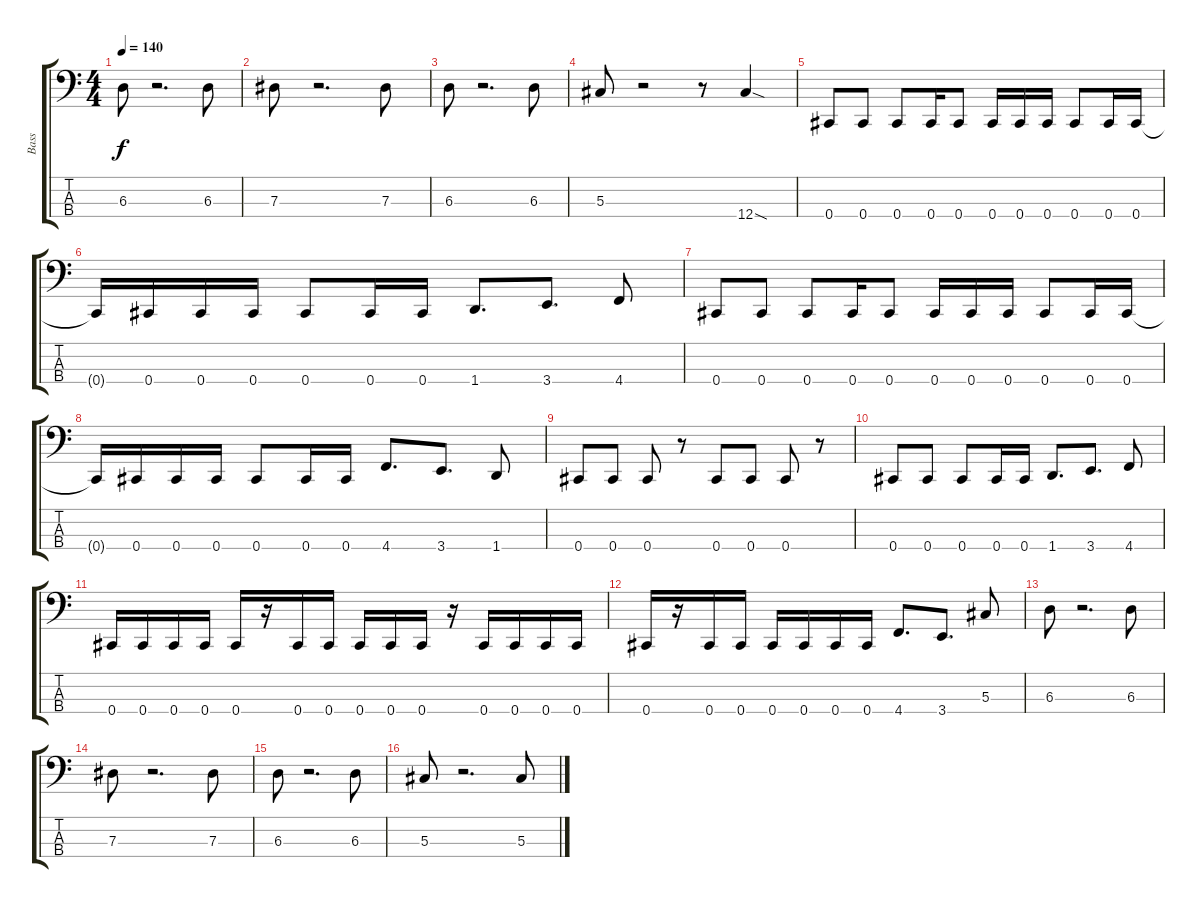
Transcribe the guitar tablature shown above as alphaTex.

\track ("Bass" "Bass") {instrument electricbasspick}
\staff {score tabs}
\tuning (Gb2 Db2 Ab1 Db1) {hide}
\ts (4 4)
\tempo 140
\clef f4
\ks c
6.3.8{dy f} r.2{d} 6.3.8 |
7.3.8 r.2{d} 7.3.8 |
6.3.8 r.2{d} 6.3.8 |
5.3.8 r.2 r.8 12.4{sod}.4 |
0.4.8 0.4.8 0.4.8 0.4.16 0.4.8 0.4.16 0.4.16 0.4.16 0.4.8 0.4.16 0.4.16 |
0.4{t}.16 0.4.16 0.4.16 0.4.16 0.4.8 0.4.16 0.4.16 1.4.8{d} 3.4.8{d} 4.4.8 |
0.4.8 0.4.8 0.4.8 0.4.16 0.4.8 0.4.16 0.4.16 0.4.16 0.4.8 0.4.16 0.4.16 |
0.4{t}.16 0.4.16 0.4.16 0.4.16 0.4.8 0.4.16 0.4.16 4.4.8{d} 3.4.8{d} 1.4.8 |
0.4.8 0.4.8 0.4.8 r.8 0.4.8 0.4.8 0.4.8 r.8 |
0.4.8 0.4.8 0.4.8 0.4.16 0.4.16 1.4.8{d} 3.4.8{d} 4.4.8 |
0.4.16 0.4.16 0.4.16 0.4.16 0.4.16 r.16 0.4.16 0.4.16 0.4.16 0.4.16 0.4.16 r.16 0.4.16 0.4.16 0.4.16 0.4.16 |
0.4.16 r.16 0.4.16 0.4.16 0.4.16 0.4.16 0.4.16 0.4.16 4.4.8{d} 3.4.8{d} 5.3.8 |
6.3.8 r.2{d} 6.3.8 |
7.3.8 r.2{d} 7.3.8 |
6.3.8 r.2{d} 6.3.8 |
5.3.8 r.2{d} 5.3.8
